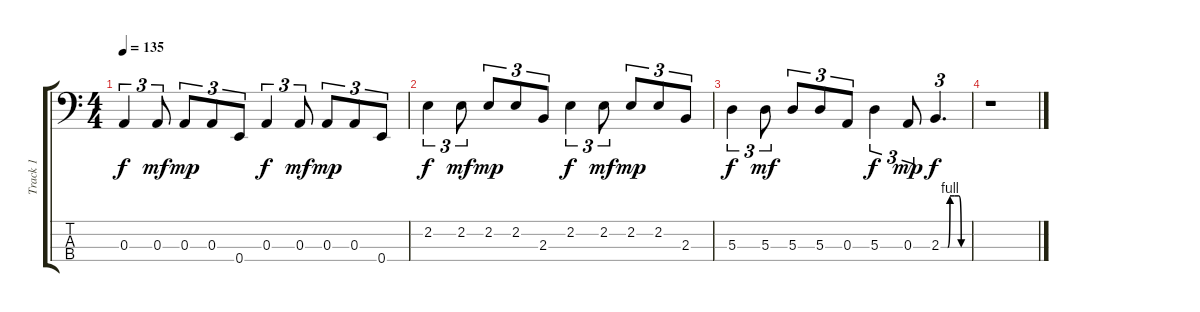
\track ("Track 1" "Track 1") {instrument electricbasspick}
\staff {score tabs}
\tuning (G2 D2 A1 E1) {hide}
\ts (4 4)
\tempo 135
\clef f4
\ks c
0.3.4{tu (3 2) dy f} 0.3.8{tu (3 2) dy mf} 0.3.8{tu (3 2) dy mp} 0.3.8{tu (3 2)} 0.4.8{tu (3 2)} 0.3.4{tu (3 2) dy f} 0.3.8{tu (3 2) dy mf} 0.3.8{tu (3 2) dy mp} 0.3.8{tu (3 2)} 0.4.8{tu (3 2)} |
2.2.4{tu (3 2) dy f} 2.2.8{tu (3 2) dy mf} 2.2.8{tu (3 2) dy mp} 2.2.8{tu (3 2)} 2.3.8{tu (3 2)} 2.2.4{tu (3 2) dy f} 2.2.8{tu (3 2) dy mf} 2.2.8{tu (3 2) dy mp} 2.2.8{tu (3 2)} 2.3.8{tu (3 2)} |
5.3.4{tu (3 2) dy f} 5.3.8{tu (3 2) dy mf} 5.3.8{tu (3 2)} 5.3.8{tu (3 2)} 0.3.8{tu (3 2)} 5.3.4{tu (3 2) dy f} 0.3.8{tu (3 2) dy mp} 2.3{be (custom 0 0 10 0 15 0 20 4 30 4 40 4 45 0 50 0 60 0)}.4{d tu (3 2) dy f} |
r.1
